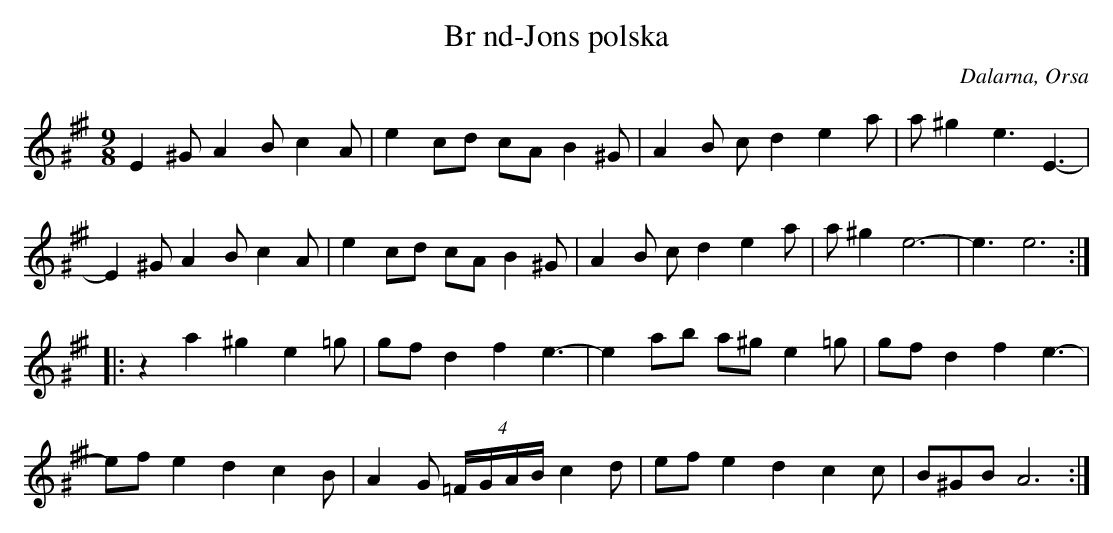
X:1
T: Br nd-Jons polska
O: Dalarna, Orsa
M: 9/8
L: 1/4
K: Am ^G^f^g
E ^G/ A B/ c A/ | e c/d/ c/A/ B ^G/ | A B/ c/ d e a/ | a/^g e3/ E3/- |
E ^G/ A B/ c A/ | e c/d/ c/A/ B ^G/ | A B/ c/ d e a/ | a/^g e3- | e3/ e3 :|
|: z a^g e =g/ | g/f/ d f e3/- | e a/b/ a/^g/ e =g/ | g/f/ d f e3/- |
e/f/ e d c B/ | A G/ (4:6:4=F//G//A//B// c d/ | e/f/ e d c c/ | B/^G/B/ A3 :|]
